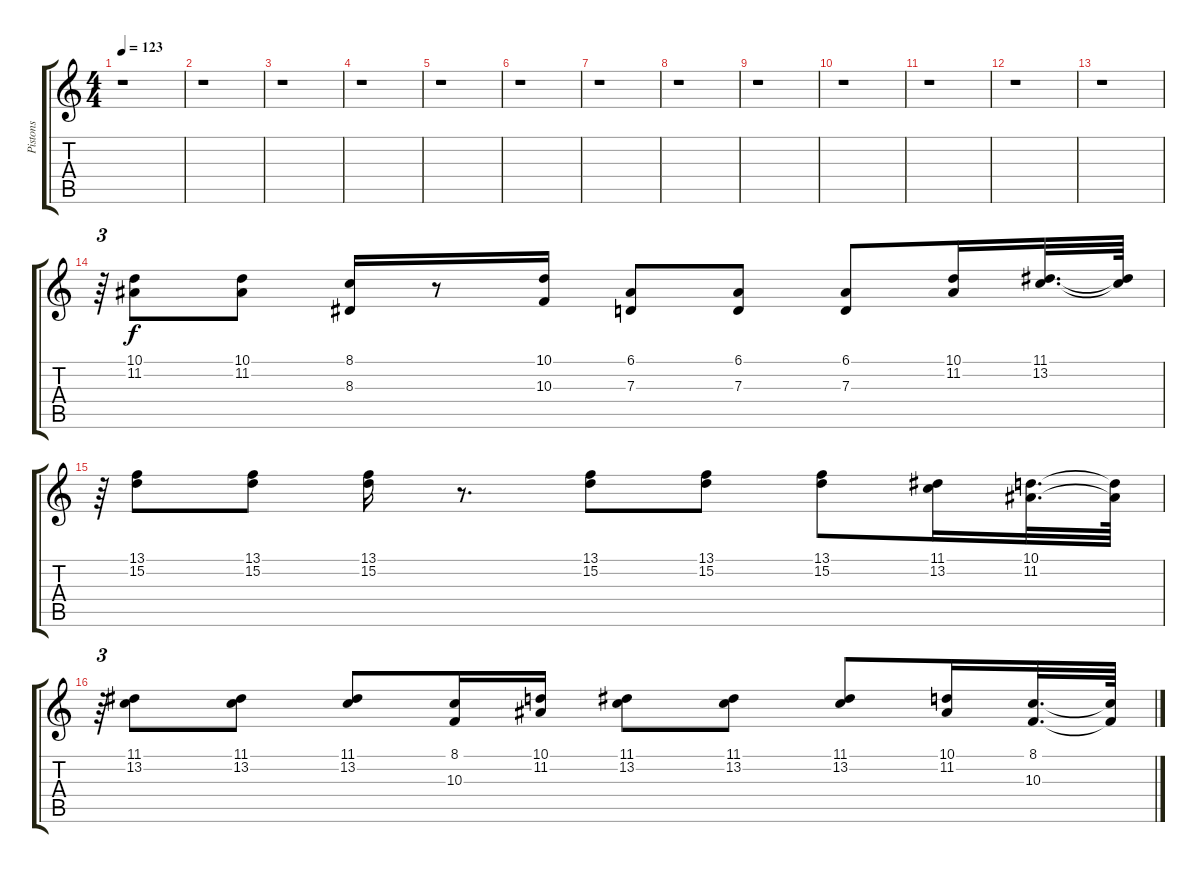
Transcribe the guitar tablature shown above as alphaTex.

\track ("Pistons" "Pistons") {instrument tuba}
\staff {score tabs}
\tuning (E4 B3 G3 D3 A2 E2) {hide}
\ts (4 4)
\tempo 123
\clef g2
\ks c
r.1{dy p} |
r.1 |
r.1 |
r.1 |
r.1 |
r.1 |
r.1 |
r.1 |
r.1 |
r.1 |
r.1 |
r.1 |
r.1 |
r.64{tu (3 2)} (10.1 11.2).8{dy f} (10.1 11.2).8 (8.1 8.3).16 r.8 (10.1 10.3).16 (6.1 7.3).8 (6.1 7.3).8 (6.1 7.3).8 (10.1 11.2).16 (11.1 13.2).32{d} (11.1{t} 13.2{t}).64 |
r.64{tu (3 2)} (13.1 15.2).8 (13.1 15.2).8 (13.1 15.2).16 r.8{d} (13.1 15.2).8 (13.1 15.2).8 (13.1 15.2).8 (11.1 13.2).16 (10.1 11.2).32{d} (10.1{t} 11.2{t}).64 |
r.64{tu (3 2)} (11.1 13.2).8 (11.1 13.2).8 (11.1 13.2).8 (8.1 10.3).16 (10.1 11.2).16 (11.1 13.2).8 (11.1 13.2).8 (11.1 13.2).8 (10.1 11.2).16 (8.1 10.3).32{d} (8.1{t} 10.3{t}).64
